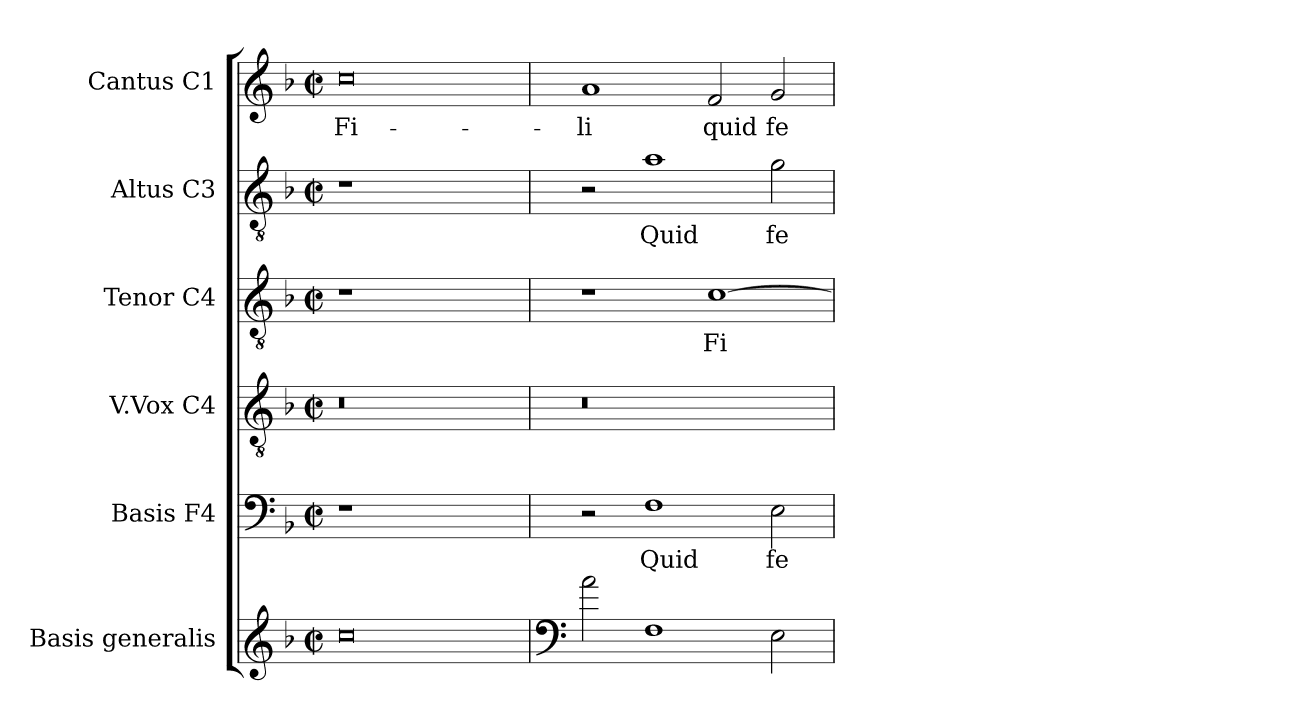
**kern	**kern	**text	**kern	**kern	**text	**kern	**text	**kern	**text
*part6	*part5	*part5	*part4	*part3	*part3	*part2	*part2	*part1	*part1
*staff6	*staff5	*staff5	*staff4	*staff3	*staff3	*staff2	*staff2	*staff1	*staff1
*I"Basis  generalis	*I"Basis  F4	*	*I"V.Vox  C4	*I"Tenor  C4	*	*I"Altus  C3	*	*I"Cantus  C1	*
*	*I'B	*	*	*I'T	*	*I'A	*	*I'C	*
!!LO:PB:g=z
*stria5	*stria5	*	*stria5	*stria5	*	*stria5	*	*stria5	*
*clefG2	*clefF4	*	*clefGv2	*clefGv2	*	*clefGv2	*	*clefG2	*
*k[b-]	*k[b-]	*	*k[b-]	*k[b-]	*	*k[b-]	*	*k[b-]	*
*F:	*F:	*	*F:	*F:	*	*F:	*	*F:	*
*M2/2	*M2/2	*	*M2/2	*M2/2	*	*M2/2	*	*M2/2	*
*met(c|)	*met(c|)	*	*met(c|)	*met(c|)	*	*met(c|)	*	*met(c|)	*
=1	=1	=1	=1	=1	=1	=1	=1	=1	=1
!	!	!	!	!	!	!	!	!	!LO:LY:b:cj
0cc	1r	.	0r	1r	.	1r	.	0cc	Fi-
.	1ryy	.	.	1ryy	.	1ryy	.	.	.
=2	=2	=2	=2	=2	=2	=2	=2	=2	=2
*clefF4	*	*	*	*	*	*	*	*	*
!	!	!	!	!	!	!	!	!	!LO:LY:b:cj
2a\	2r	.	0r	1r	.	2r	.	1a	-li
!	!	!LO:LY:b:cj	!	!	!	!	!LO:LY:b:cj	!	!
1F	1F	Quid	.	.	.	1a	Quid	.	.
!	!	!	!	!	!LO:LY:b:cj	!	!	!	!LO:LY:b:cj
.	.	.	.	[>1c	Fi-	.	.	2f/	quid
!	!	!LO:LY:b:cj	!	!	!	!	!LO:LY:b:cj	!	!LO:LY:b:cj
2E\	2E\	fe-	.	.	.	2g\	fe-	2g/	fe-
=	=	=	=	=	=	=	=	=	=
*-	*-	*-	*-	*-	*-	*-	*-	*-	*-
